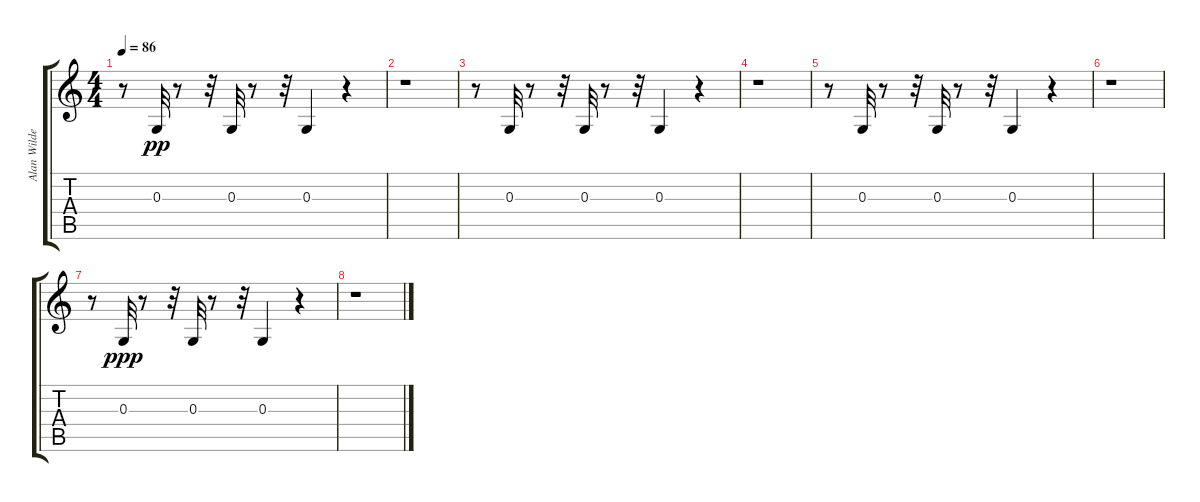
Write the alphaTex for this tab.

\track ("Alan Wilder - Strings II" "Alan Wilde") {instrument tremolostrings}
\staff {score tabs}
\tuning (E4 B3 G3 D3 A2 E2) {hide}
\ts (4 4)
\tempo 86
\clef g2
\ks c
r.8{dy pp} 0.3.32 r.8 r.32 0.3.32 r.8 r.32 0.3.4 r.4 |
r.1 |
r.8 0.3.32 r.8 r.32 0.3.32 r.8 r.32 0.3.4 r.4 |
r.1 |
r.8 0.3.32 r.8 r.32 0.3.32 r.8 r.32 0.3.4 r.4 |
r.1 |
r.8 0.3.32{dy ppp} r.8 r.32 0.3.32 r.8 r.32 0.3.4 r.4 |
r.1
